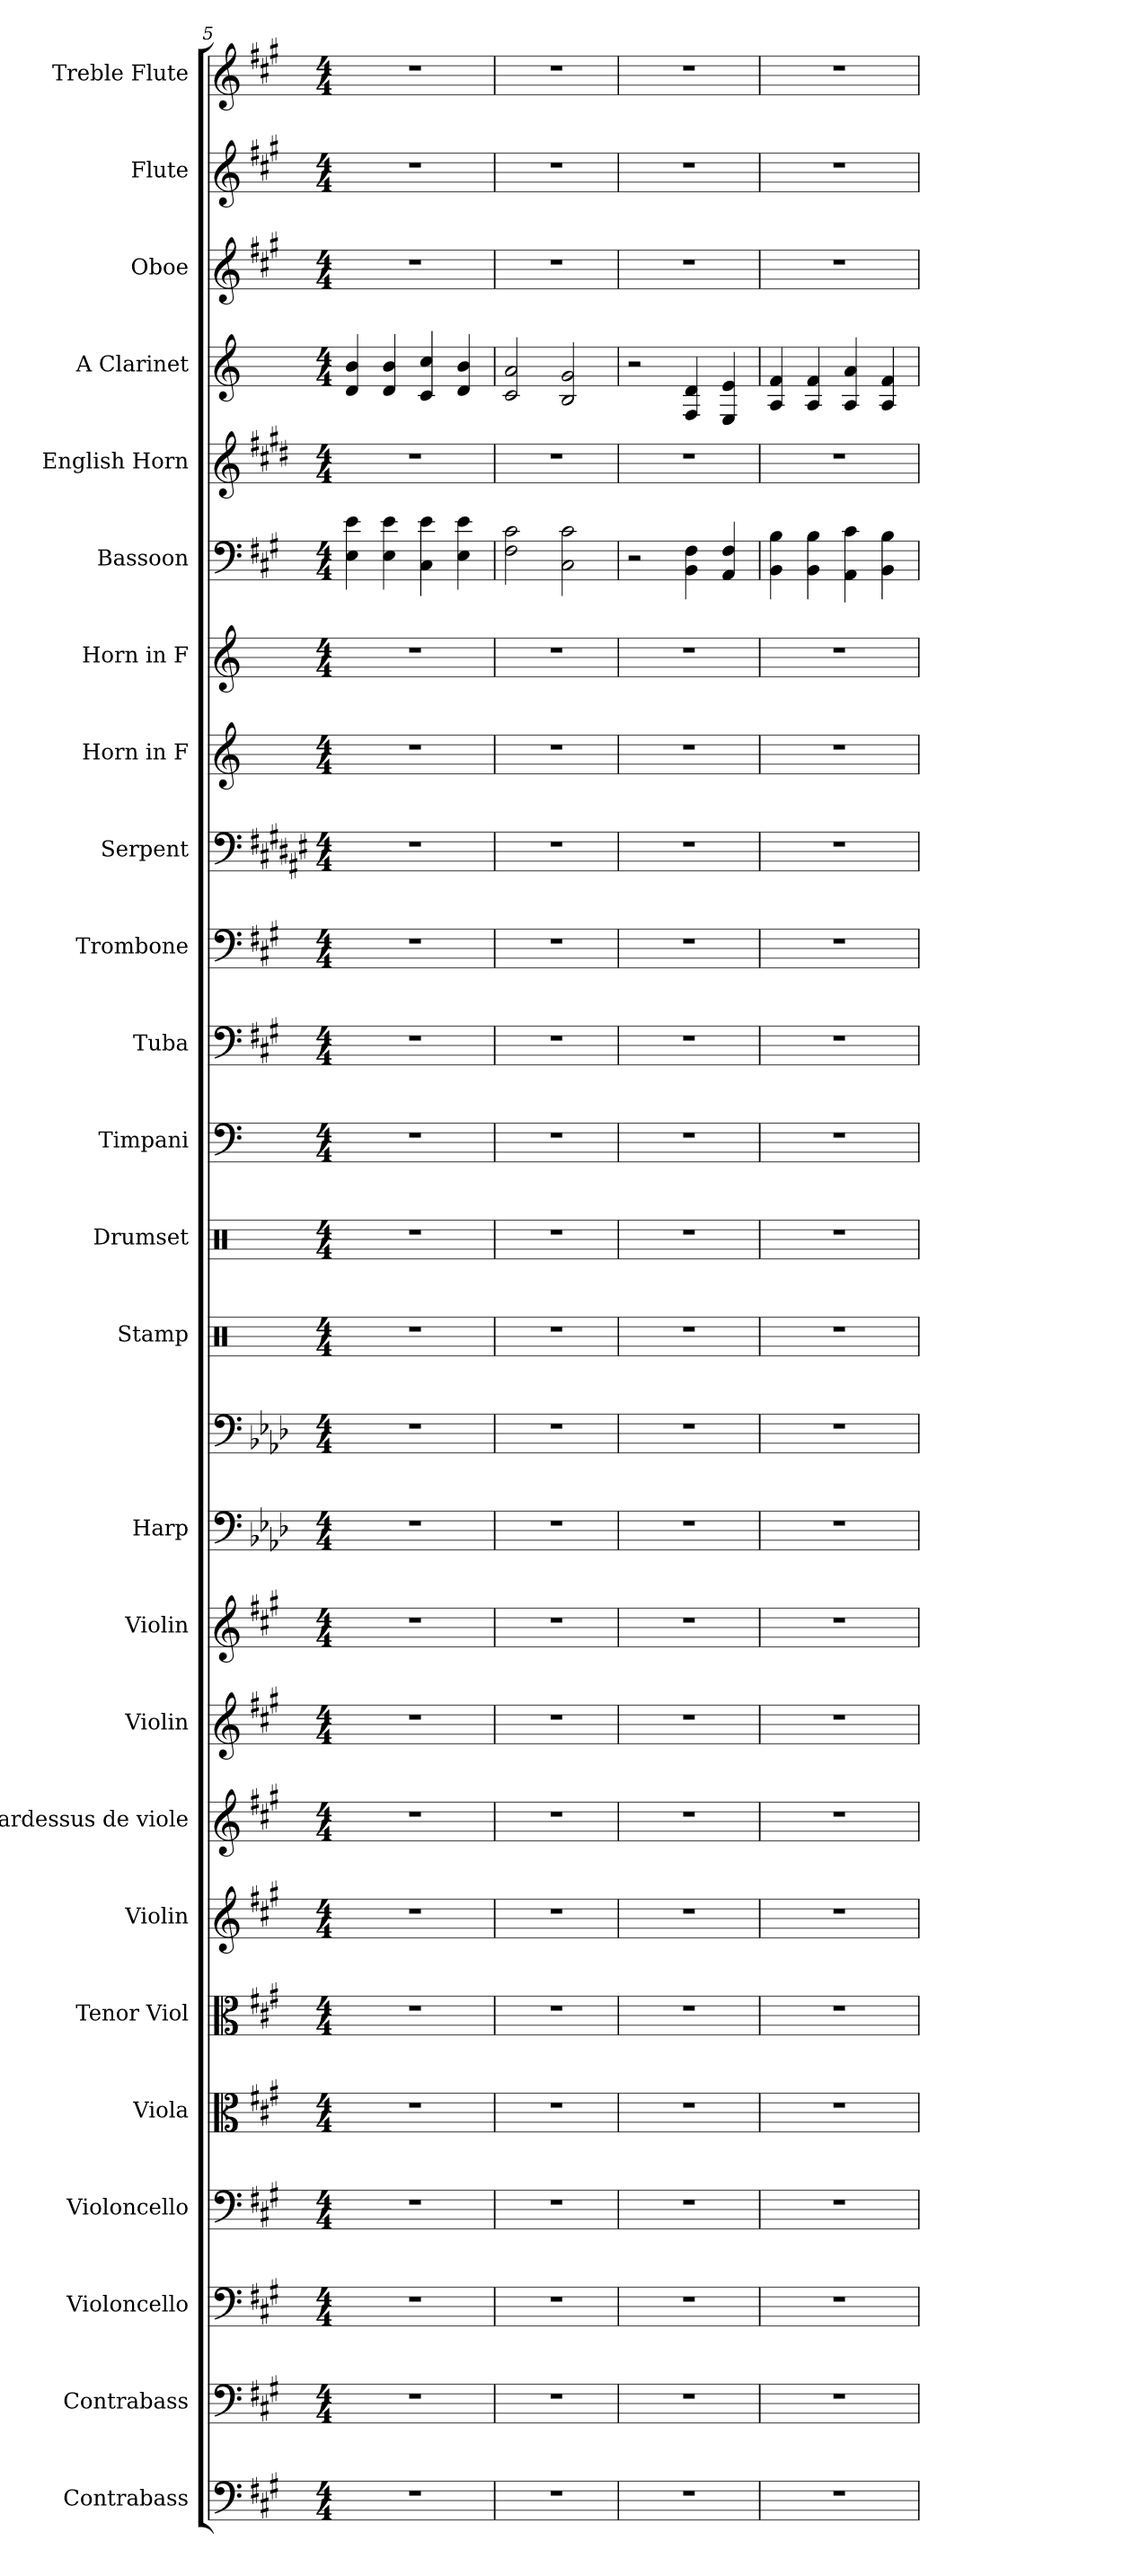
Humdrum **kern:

**kern	**kern	**kern	**kern	**kern	**kern	**kern	**kern	**kern	**kern	**kern	**kern	**kern	**kern	**kern	**kern	**kern	**kern	**kern	**kern	**kern	**kern	**kern	**kern	**kern	**kern
*part25	*part24	*part23	*part22	*part21	*part20	*part19	*part18	*part17	*part16	*part15	*part15	*part14	*part13	*part12	*part11	*part10	*part9	*part8	*part7	*part6	*part5	*part4	*part3	*part2	*part1
*staff26	*staff25	*staff24	*staff23	*staff22	*staff21	*staff20	*staff19	*staff18	*staff17	*staff16	*staff15	*staff14	*staff13	*staff12	*staff11	*staff10	*staff9	*staff8	*staff7	*staff6	*staff5	*staff4	*staff3	*staff2	*staff1
*I"Contrabass	*I"Contrabass	*I"Violoncello	*I"Violoncello	*I"Viola	*I"Tenor Viol	*I"Violin	*I"Pardessus de viole	*I"Violin	*I"Violin	*I"Harp	*	*I"Stamp	*I"Drumset	*I"Timpani	*I"Tuba	*I"Trombone	*I"Serpent	*I"Horn in F	*I"Horn in F	*I"Bassoon	*I"English Horn	*I"A Clarinet	*I"Oboe	*I"Flute	*I"Treble Flute
*I'Cb.	*I'Cb.	*I'Vc.	*I'Vc.	*I'Vla.	*I'T. Vl.	*I'Vln.	*I'Pds. v.	*I'Vln.	*I'Vln.	*I'Hrp.	*	*I'Sta.	*I'Drs.	*I'Timp.	*I'Tba.	*I'Tbn.	*I'Spt.	*	*	*I'Bsn.	*I'E. Hn.	*I'A Cl.	*I'Ob.	*I'Fl.	*I'Tr. Fl.
*clefF4	*clefF4	*clefF4	*clefF4	*clefC3	*clefC3	*clefG2	*clefG2	*clefG2	*clefG2	*clefF4	*clefF4	*clefX	*clefX	*clefF4	*clefF4	*clefF4	*clefF4	*clefG2	*clefG2	*clefF4	*clefG2	*clefG2	*clefG2	*clefG2	*clefG2
*ITrd7c12	*ITrd7c12	*	*	*	*	*	*	*	*	*	*	*	*	*	*	*	*ITrd1c2	*ITrd4c7	*ITrd4c7	*	*ITrd4c7	*ITrd2c3	*	*	*ITrd-7c-12
*k[f#c#g#]	*k[f#c#g#]	*k[f#c#g#]	*k[f#c#g#]	*k[f#c#g#]	*k[f#c#g#]	*k[f#c#g#]	*k[f#c#g#]	*k[f#c#g#]	*k[f#c#g#]	*k[b-e-a-d-]	*k[b-e-a-d-]	*k[]	*k[]	*k[]	*k[f#c#g#]	*k[f#c#g#]	*k[f#c#g#d#]	*k[b-]	*k[b-]	*k[f#c#g#]	*k[f#c#g#]	*k[f#c#g#]	*k[f#c#g#]	*k[f#c#g#]	*k[f#c#g#]
*M4/4	*M4/4	*M4/4	*M4/4	*M4/4	*M4/4	*M4/4	*M4/4	*M4/4	*M4/4	*M4/4	*M4/4	*M4/4	*M4/4	*M4/4	*M4/4	*M4/4	*M4/4	*M4/4	*M4/4	*M4/4	*M4/4	*M4/4	*M4/4	*M4/4	*M4/4
=5	=5	=5	=5	=5	=5	=5	=5	=5	=5	=5	=5	=5	=5	=5	=5	=5	=5	=5	=5	=5	=5	=5	=5	=5	=5
1r	1r	1r	1r	1r	1r	1r	1r	1r	1r	1r	1r	1r	1r	1r	1r	1r	1r	1r	1r	4E\ 4e\	1r	4B/ 4g#/	1r	1r	1r
.	.	.	.	.	.	.	.	.	.	.	.	.	.	.	.	.	.	.	.	4E\ 4e\	.	4B/ 4g#/	.	.	.
.	.	.	.	.	.	.	.	.	.	.	.	.	.	.	.	.	.	.	.	4C#\ 4e\	.	4A/ 4a/	.	.	.
.	.	.	.	.	.	.	.	.	.	.	.	.	.	.	.	.	.	.	.	4E\ 4e\	.	4B/ 4g#/	.	.	.
=6	=6	=6	=6	=6	=6	=6	=6	=6	=6	=6	=6	=6	=6	=6	=6	=6	=6	=6	=6	=6	=6	=6	=6	=6	=6
1r	1r	1r	1r	1r	1r	1r	1r	1r	1r	1r	1r	1r	1r	1r	1r	1r	1r	1r	1r	2F#\ 2c#\	1r	2A/ 2f#/	1r	1r	1r
.	.	.	.	.	.	.	.	.	.	.	.	.	.	.	.	.	.	.	.	2C#\ 2c#\	.	2G#/ 2e/	.	.	.
=7	=7	=7	=7	=7	=7	=7	=7	=7	=7	=7	=7	=7	=7	=7	=7	=7	=7	=7	=7	=7	=7	=7	=7	=7	=7
1r	1r	1r	1r	1r	1r	1r	1r	1r	1r	1r	1r	1r	1r	1r	1r	1r	1r	1r	1r	2r	1r	2r	1r	1r	1r
.	.	.	.	.	.	.	.	.	.	.	.	.	.	.	.	.	.	.	.	4BB\ 4F#\	.	4D/ 4B/	.	.	.
.	.	.	.	.	.	.	.	.	.	.	.	.	.	.	.	.	.	.	.	4AA/ 4F#/	.	4C#/ 4c#/	.	.	.
!!LO:PB:g=z
=8	=8	=8	=8	=8	=8	=8	=8	=8	=8	=8	=8	=8	=8	=8	=8	=8	=8	=8	=8	=8	=8	=8	=8	=8	=8
1r	1r	1r	1r	1r	1r	1r	1r	1r	1r	1r	1r	1r	1r	1r	1r	1r	1r	1r	1r	4BB\ 4B\	1r	4F#/ 4d/	1r	1r	1r
.	.	.	.	.	.	.	.	.	.	.	.	.	.	.	.	.	.	.	.	4BB\ 4B\	.	4F#/ 4d/	.	.	.
.	.	.	.	.	.	.	.	.	.	.	.	.	.	.	.	.	.	.	.	4AA\ 4c#\	.	4F#/ 4f#/	.	.	.
.	.	.	.	.	.	.	.	.	.	.	.	.	.	.	.	.	.	.	.	4BB\ 4B\	.	4F#/ 4d/	.	.	.
=	=	=	=	=	=	=	=	=	=	=	=	=	=	=	=	=	=	=	=	=	=	=	=	=	=
*-	*-	*-	*-	*-	*-	*-	*-	*-	*-	*-	*-	*-	*-	*-	*-	*-	*-	*-	*-	*-	*-	*-	*-	*-	*-
